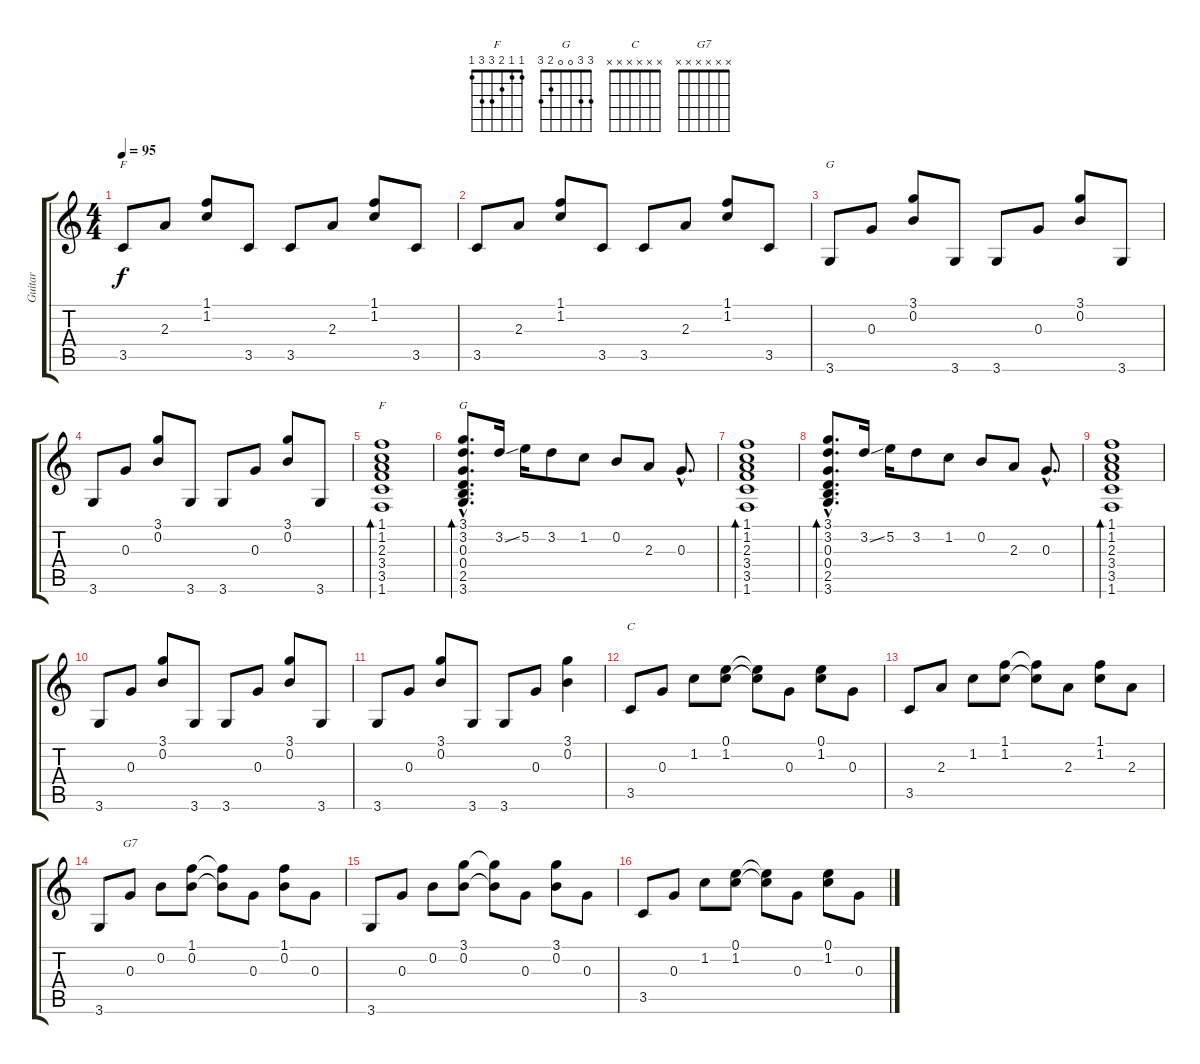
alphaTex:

\track ("Guitar" "Guitar") {instrument acousticguitarnylon}
\staff {score tabs}
\tuning (E4 B3 G3 D3 A2 E2) {hide}
\chord ("F" x x x x x x) {firstfret 0}
\chord ("G" x x x x x x) {firstfret 0}
\chord ("F" 1 1 2 3 3 1)
\chord ("G" 3 3 0 0 2 3)
\chord ("C" x x x x x x) {firstfret 0}
\chord ("G7" x x x x x x) {firstfret 0}
\ts (4 4)
\tempo 95
\clef g2
\ks c
3.5.8{ch "F" dy f} 2.3.8 (1.1 1.2).8 3.5.8 3.5.8 2.3.8 (1.1 1.2).8 3.5.8 |
3.5.8 2.3.8 (1.1 1.2).8 3.5.8 3.5.8 2.3.8 (1.1 1.2).8 3.5.8 |
3.6.8{ch "G"} 0.3.8 (3.1 0.2).8 3.6.8 3.6.8 0.3.8 (3.1 0.2).8 3.6.8 |
3.6.8 0.3.8 (3.1 0.2).8 3.6.8 3.6.8 0.3.8 (3.1 0.2).8 3.6.8 |
(1.1 1.2 2.3 3.4 3.5 1.6).1{bd 120 ch "F"} |
(3.1{hac} 3.2{hac} 0.3{hac} 0.4{hac} 2.5{hac} 3.6{hac}).8{d bd 120 ch "G"} 3.2{ss}.16 5.2.16 3.2.8 1.2.8 0.2.8 2.3.8 0.3{hac}.8{d} |
(1.1 1.2 2.3 3.4 3.5 1.6).1{bd 120} |
(3.1{hac} 3.2{hac} 0.3{hac} 0.4{hac} 2.5{hac} 3.6{hac}).8{d bd 120} 3.2{ss}.16 5.2.16 3.2.8 1.2.8 0.2.8 2.3.8 0.3{hac}.8{d} |
(1.1 1.2 2.3 3.4 3.5 1.6).1{bd 120} |
3.6.8 0.3.8 (3.1 0.2).8 3.6.8 3.6.8 0.3.8 (3.1 0.2).8 3.6.8 |
3.6.8 0.3.8 (3.1 0.2).8 3.6.8 3.6.8 0.3.8 (3.1 0.2).4 |
3.5.8{ch "C"} 0.3.8 1.2.8 (0.1 1.2).8 (0.1{t} 1.2{t}).8 0.3.8 (0.1 1.2).8 0.3.8 |
3.5.8 2.3.8 1.2.8 (1.1 1.2).8 (1.1{t} 1.2{t}).8 2.3.8 (1.1 1.2).8 2.3.8 |
3.6.8 0.3.8{ch "G7"} 0.2.8 (1.1 0.2).8 (1.1{t} 0.2{t}).8 0.3.8 (1.1 0.2).8 0.3.8 |
3.6.8 0.3.8 0.2.8 (3.1 0.2).8 (3.1{t} 0.2{t}).8 0.3.8 (3.1 0.2).8 0.3.8 |
3.5.8 0.3.8 1.2.8 (0.1 1.2).8 (0.1{t} 1.2{t}).8 0.3.8 (0.1 1.2).8 0.3.8
